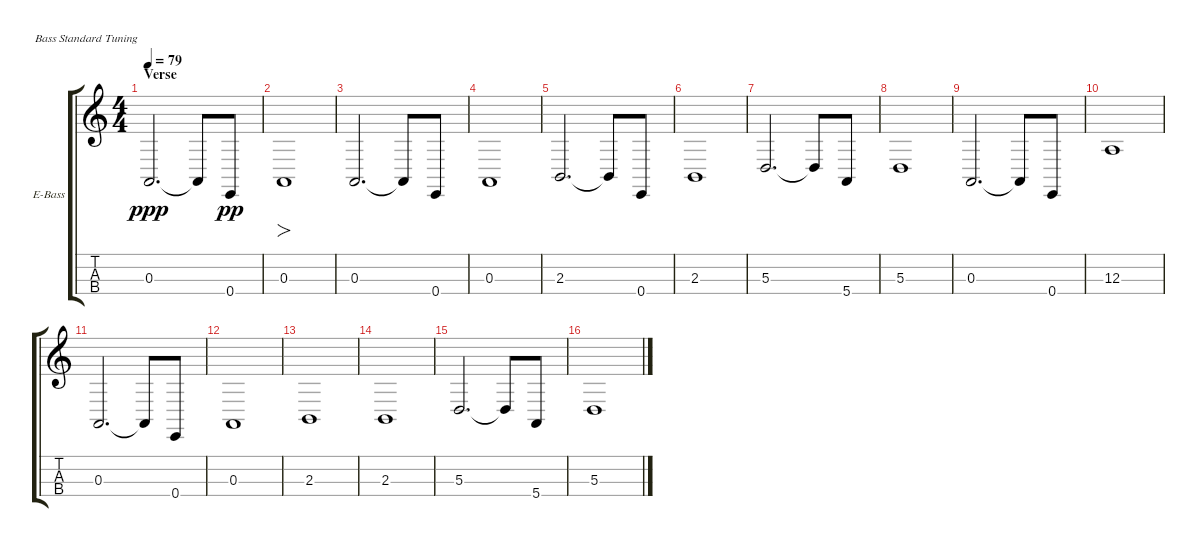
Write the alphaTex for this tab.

\defaultSystemsLayout 4
\bracketExtendMode groupsimilarinstruments
\firstSystemTrackNameOrientation horizontal
\otherSystemsTrackNameOrientation horizontal
\track ("Chris (bass)" "E-Bass") {instrument electricbassfinger}
\staff {score tabs}
\tuning (G2 D2 A1 E1)
\ts (4 4)
\section ("" "Verse")
\tempo 79
\clef g2
\scale
1.03909
\ks c
0.3.2{d dy ppp} 0.3{t}.8 0.4.8{dy pp} |
\scale
0.960908 0.3.1{fo} |
\scale
1.03909 0.3.2{d} 0.3{t}.8 0.4.8 |
\scale
0.960908 0.3.1 |
\scale
1.03909 2.3.2{d} 2.3{t}.8 0.4.8 |
\scale
0.960908 2.3.1 |
\scale
1.03909 5.3.2{d} 5.3{t}.8 5.4.8 |
\scale
0.960908 5.3.1 |
\scale
1.03909 0.3.2{d} 0.3{t}.8 0.4.8 |
\scale
0.960908 12.3.1 |
\scale
1.03909 0.3.2{d} 0.3{t}.8 0.4.8 |
\scale
0.960908 0.3.1 |
\scale
1.03909 2.3.1 |
\scale
0.960908 2.3.1 |
\scale
1.03909 5.3.2{d} 5.3{t}.8 5.4.8 |
\scale
0.960908 5.3.1
